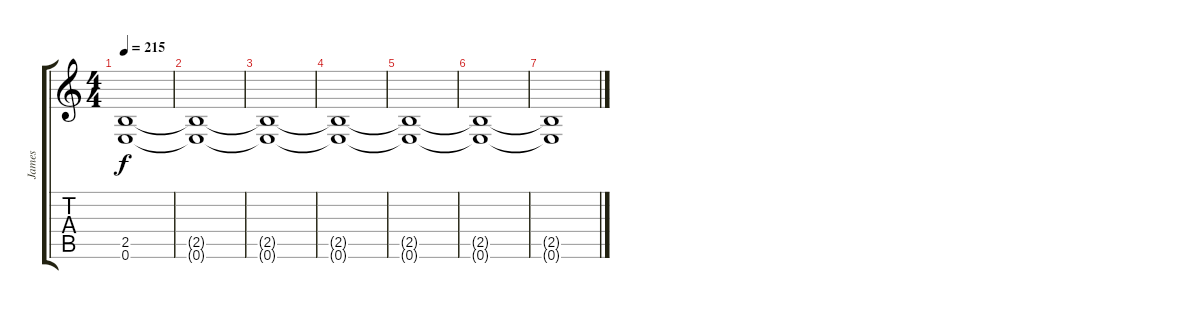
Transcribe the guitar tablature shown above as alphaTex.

\track ("James" "James") {instrument overdrivenguitar}
\staff {score tabs}
\tuning (E4 B3 G3 D3 A2 E2) {hide}
\ts (4 4)
\tempo 215
\clef g2
\ks c
(2.5{t} 0.6{t}).1{dy f} |
(2.5{t} 0.6{t}).1 |
(2.5{t} 0.6{t}).1 |
(2.5{t} 0.6{t}).1 |
(2.5{t} 0.6{t}).1{volume 2} |
(2.5{t} 0.6{t}).1 |
(2.5{t} 0.6{t}).1
